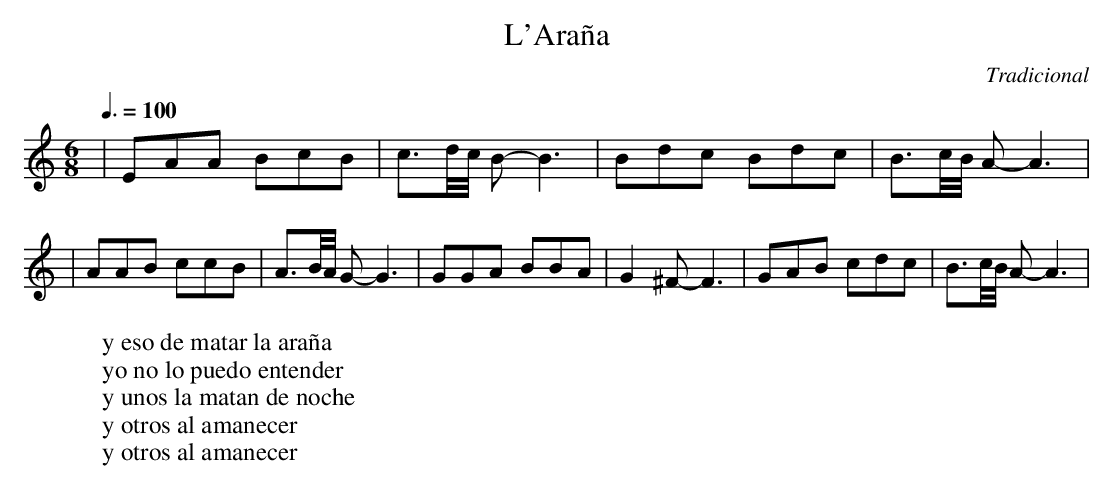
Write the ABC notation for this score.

X:1
T:L'Araña
C:Tradicional
M:6/8
L:1/8
Q:3/8=100
K:Am
|EAA BcB|c3/2d/4c/4 B-B3|Bdc Bdc|B3/2c/4B/4 A-A3|
|AAB ccB|A3/2B/4A/4 G-G3|GGA BBA|G2 ^F-F3|GAB cdc|B3/2c/4B/4 A-A3|
W:y eso de matar la araña
W:yo no lo puedo entender
W:y unos la matan de noche
W:y otros al amanecer
W:y otros al amanecer
W:
